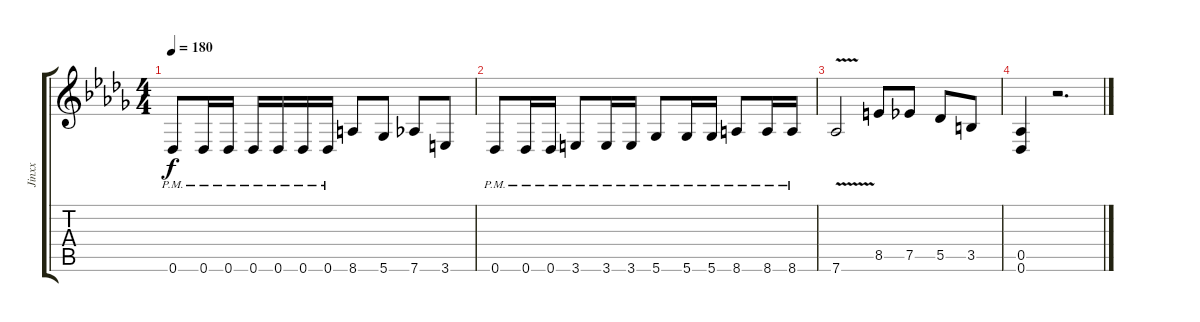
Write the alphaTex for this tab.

\track ("Jinxx" "Jinxx") {instrument distortionguitar}
\staff {score tabs}
\tuning (Eb4 Bb3 Gb3 Db3 Ab2 Db2) {hide}
\ts (4 4)
\tempo 180
\clef g2
\ks db
0.6{pm}.8{dy f} 0.6{pm}.16 0.6{pm}.16 0.6{pm}.16 0.6{pm}.16 0.6{pm}.16 0.6{pm}.16 8.6.8 5.6.8 7.6.8 3.6.8 |
0.6{pm}.8 0.6{pm}.16 0.6{pm}.16 3.6{pm}.8 3.6{pm}.16 3.6{pm}.16 5.6{pm}.8 5.6{pm}.16 5.6{pm}.16 8.6{pm}.8 8.6{pm}.16 8.6{pm}.16 |
7.6{v}.2 8.5.8 7.5.8 5.5.8 3.5.8 |
(0.5 0.6).4 r.2{d}
